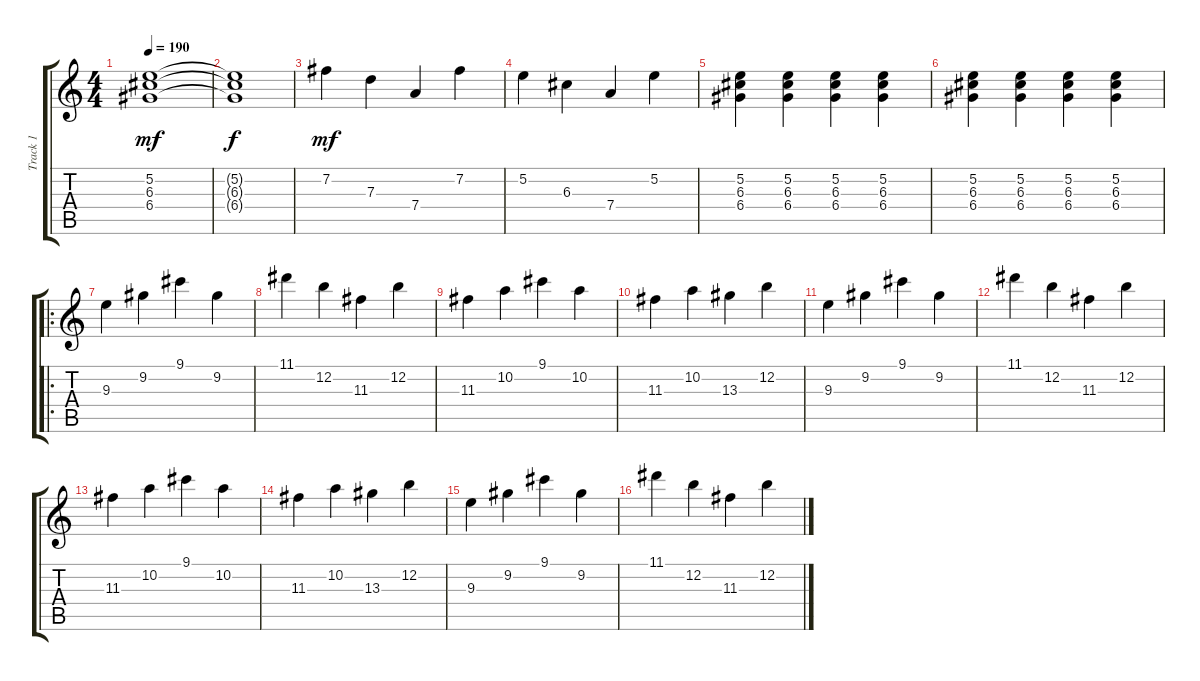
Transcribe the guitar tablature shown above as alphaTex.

\track ("Track 1" "Track 1") {instrument electricguitarclean}
\staff {score tabs}
\tuning (E4 B3 G3 D3 A2 E2) {hide}
\ts (4 4)
\tempo 190
\clef g2
\ks c
(5.2 6.3 6.4).1{dy mf} |
(5.2{t} 6.3{t} 6.4{t}).1{dy f} |
7.2.4{dy mf} 7.3.4 7.4.4 7.2.4 |
5.2.4 6.3.4 7.4.4 5.2.4 |
(5.2 6.3 6.4).4 (5.2 6.3 6.4).4 (5.2 6.3 6.4).4 (5.2 6.3 6.4).4 |
(5.2 6.3 6.4).4 (5.2 6.3 6.4).4 (5.2 6.3 6.4).4 (5.2 6.3 6.4).4 |
\ro
9.3.4 9.2.4 9.1.4 9.2.4 |
11.1.4 12.2.4 11.3.4 12.2.4 |
11.3.4 10.2.4 9.1.4 10.2.4 |
11.3.4 10.2.4 13.3.4 12.2.4 |
9.3.4 9.2.4 9.1.4 9.2.4 |
11.1.4 12.2.4 11.3.4 12.2.4 |
11.3.4 10.2.4 9.1.4 10.2.4 |
11.3.4 10.2.4 13.3.4 12.2.4 |
9.3.4 9.2.4 9.1.4 9.2.4 |
11.1.4 12.2.4 11.3.4 12.2.4
